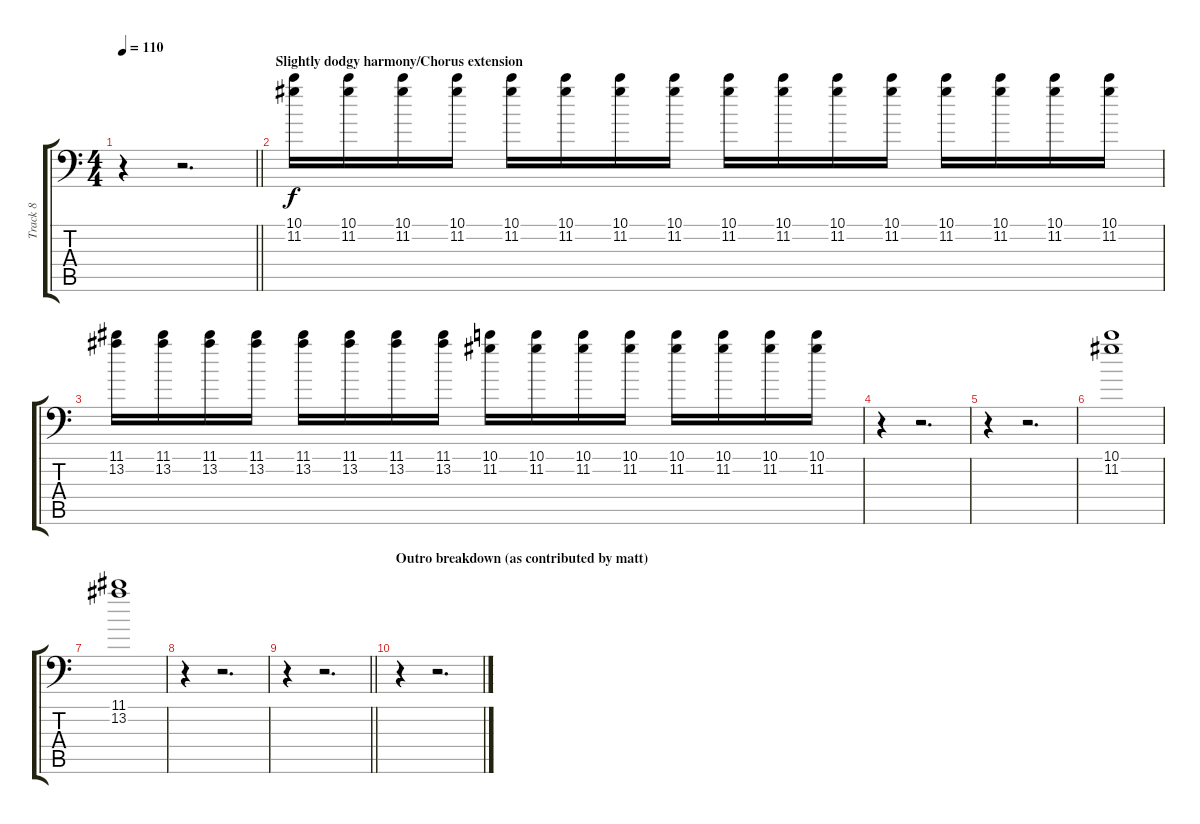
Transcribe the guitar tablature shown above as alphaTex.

\track ("Track 8" "Track 8") {instrument distortionguitar}
\staff {score tabs}
\tuning (D4 A3 F3 C3 G2 Bb1) {hide}
\ts (4 4)
\tempo 110
\clef f4
\barLineRight lightlight
\ks c
r.4{dy f} r.2{d} |
\section ("" "Slightly dodgy harmony/Chorus extension")
(10.1 11.2).16 (10.1 11.2).16 (10.1 11.2).16 (10.1 11.2).16 (10.1 11.2).16 (10.1 11.2).16 (10.1 11.2).16 (10.1 11.2).16 (10.1 11.2).16 (10.1 11.2).16 (10.1 11.2).16 (10.1 11.2).16 (10.1 11.2).16 (10.1 11.2).16 (10.1 11.2).16 (10.1 11.2).16 |
(11.1 13.2).16 (11.1 13.2).16 (11.1 13.2).16 (11.1 13.2).16 (11.1 13.2).16 (11.1 13.2).16 (11.1 13.2).16 (11.1 13.2).16 (10.1 11.2).16 (10.1 11.2).16 (10.1 11.2).16 (10.1 11.2).16 (10.1 11.2).16 (10.1 11.2).16 (10.1 11.2).16 (10.1 11.2).16 |
r.4 r.2{d} |
r.4 r.2{d} |
(10.1 11.2).1 |
(11.1 13.2).1 |
r.4 r.2{d} |
\barLineRight lightlight
r.4 r.2{d} |
\section ("" "Outro breakdown (as contributed by matt)")
r.4 r.2{d}
